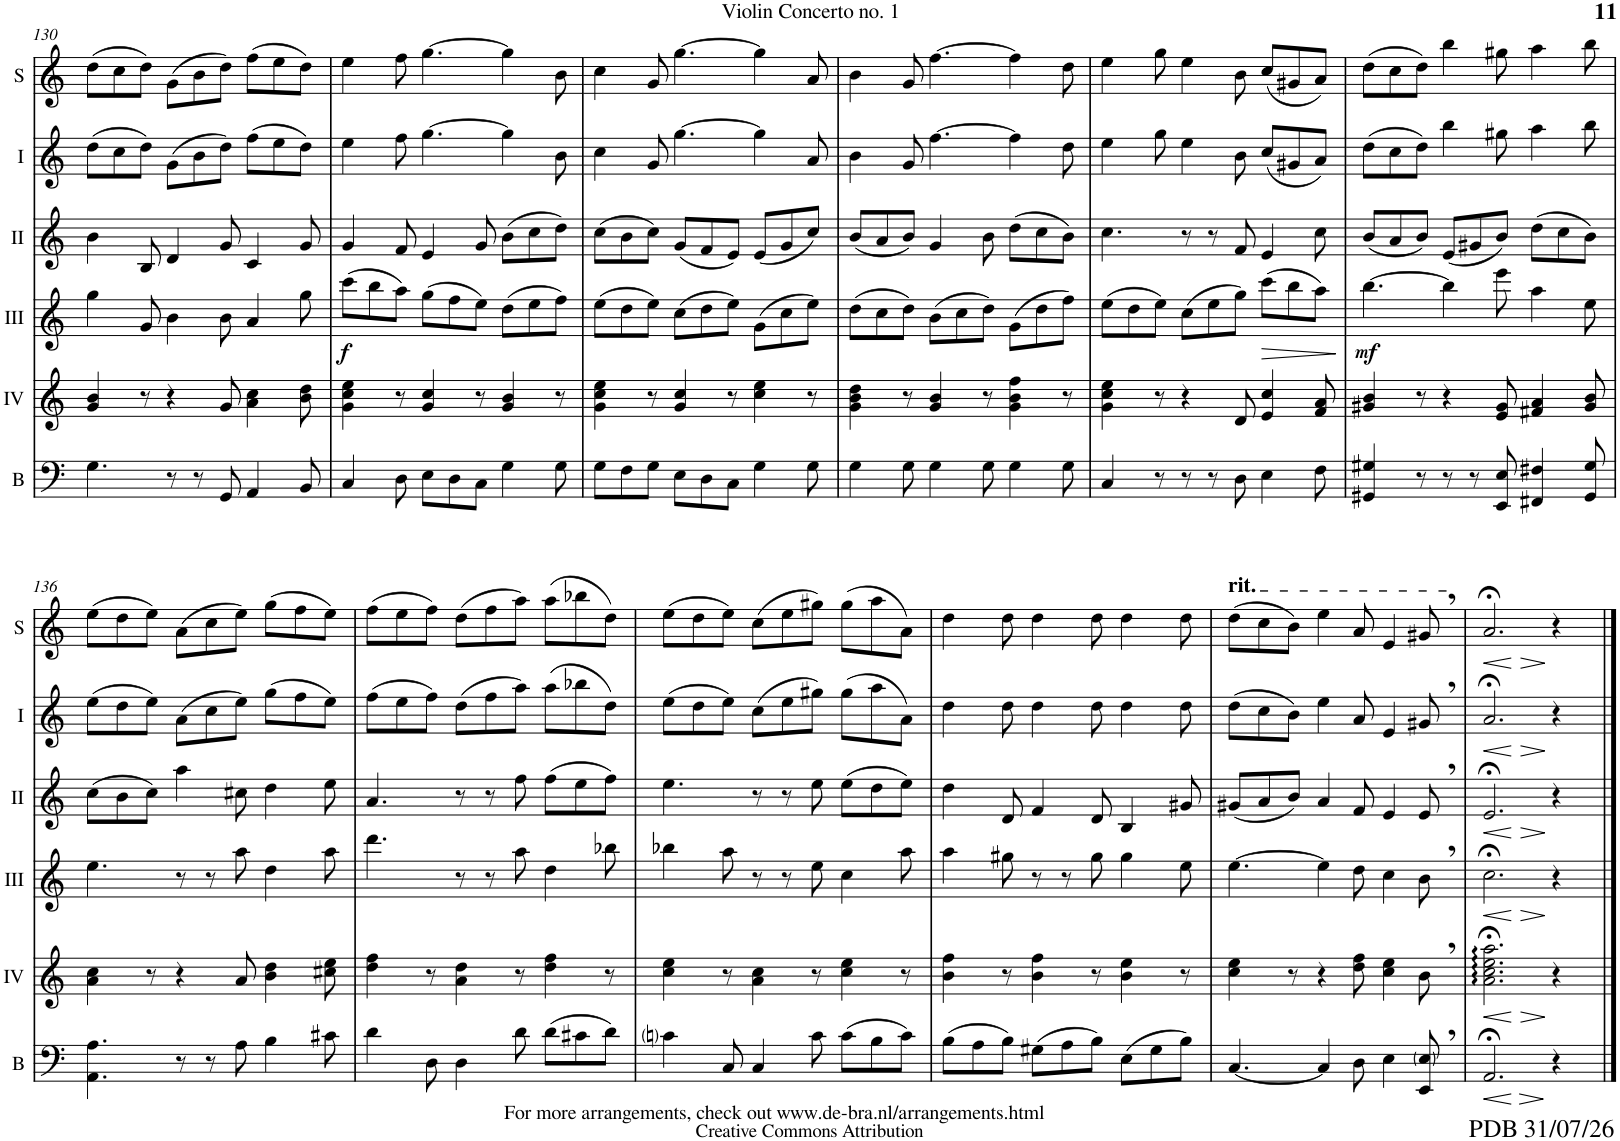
**kern	**dynam	**kern	**dynam	**kern	**dynam	**kern	**dynam	**kern	**dynam	**kern	**dynam
*part6	*part6	*part5	*part5	*part4	*part4	*part3	*part3	*part2	*part2	*part1	*part1
*staff6	*staff6	*staff5	*staff5	*staff4	*staff4	*staff3	*staff3	*staff2	*staff2	*staff1	*staff1
*I"Bass	*	*I"Acc. 4	*	*I"Acc. 3	*	*I"Acc. 2	*	*I"Acc. 1	*	*I"Solo	*
*I'B	*	*	*	*	*	*	*	*	*	*I'S	*
!!LO:PB:g=z
*clefF4	*	*clefG2	*	*clefG2	*	*clefG2	*	*clefG2	*	*clefG2	*
*Trd7c12	*	*Trd7c12	*	*Trd7c12	*	*	*	*	*	*	*
*k[]	*	*k[]	*	*k[]	*	*k[]	*	*k[]	*	*k[]	*
*M9/8	*	*M9/8	*	*M9/8	*	*M9/8	*	*M9/8	*	*M9/8	*
=130	=130	=130	=130	=130	=130	=130	=130	=130	=130	=130	=130
4.G\	.	4g/ 4b/	.	4gg\	.	4b\	.	(8dd\L	.	(8dd\L	.
.	.	.	.	.	.	.	.	8cc\	.	8cc\	.
.	.	8r	.	8g/	.	8B/	.	8dd\J)	.	8dd\J)	.
8r	.	4r	.	4b\	.	4d/	.	(8g\L	.	(8g\L	.
8r	.	.	.	.	.	.	.	8b\	.	8b\	.
8GG/	.	8g/	.	8b\	.	8g/	.	8dd\J)	.	8dd\J)	.
4AA/	.	4a\ 4cc\	.	4a/	.	4c/	.	(8ff\L	.	(8ff\L	.
.	.	.	.	.	.	.	.	8ee\	.	8ee\	.
8BB/	.	8b\ 8dd\	.	8gg\	.	8g/	.	8dd\J)	.	8dd\J)	.
=131	=131	=131	=131	=131	=131	=131	=131	=131	=131	=131	=131
!	!	!	!	!	!LO:DY:b	!	!	!	!	!	!
4C/	.	4g\ 4cc\ 4ee\	.	(8ccc\L	f	4g/	.	4ee\	.	4ee\	.
.	.	.	.	8bb\	.	.	.	.	.	.	.
8D\	.	8r	.	8aa\J)	.	8f/	.	8ff\	.	8ff\	.
8E\L	.	4g/ 4cc/	.	(8gg\L	.	4e/	.	[4.gg\	.	[4.gg\	.
8D\	.	.	.	8ff\	.	.	.	.	.	.	.
8C\J	.	8r	.	8ee\J)	.	8g/	.	.	.	.	.
4G\	.	4g/ 4b/	.	(8dd\L	.	(8b\L	.	4gg\]	.	4gg\]	.
.	.	.	.	8ee\	.	8cc\	.	.	.	.	.
8G\	.	8r	.	8ff\J)	.	8dd\J)	.	8b\	.	8b\	.
=132	=132	=132	=132	=132	=132	=132	=132	=132	=132	=132	=132
8G\L	.	4g\ 4cc\ 4ee\	.	(8ee\L	.	(8cc\L	.	4cc\	.	4cc\	.
8F\	.	.	.	8dd\	.	8b\	.	.	.	.	.
8G\J	.	8r	.	8ee\J)	.	8cc\J)	.	8g/	.	8g/	.
8E\L	.	4g/ 4cc/	.	(8cc\L	.	(8g/L	.	[4.gg\	.	[4.gg\	.
8D\	.	.	.	8dd\	.	8f/	.	.	.	.	.
8C\J	.	8r	.	8ee\J)	.	8e/J)	.	.	.	.	.
4G\	.	4cc\ 4ee\	.	(8g\L	.	(8e/L	.	4gg\]	.	4gg\]	.
.	.	.	.	8cc\	.	8g/	.	.	.	.	.
8G\	.	8r	.	8ee\J)	.	8cc/J)	.	8a/	.	8a/	.
=133	=133	=133	=133	=133	=133	=133	=133	=133	=133	=133	=133
4G\	.	4g\ 4b\ 4dd\	.	(8dd\L	.	(8b/L	.	4b\	.	4b\	.
.	.	.	.	8cc\	.	8a/	.	.	.	.	.
8G\	.	8r	.	8dd\J)	.	8b/J)	.	8g/	.	8g/	.
4G\	.	4g/ 4b/	.	(8b\L	.	4g/	.	[4.ff\	.	[4.ff\	.
.	.	.	.	8cc\	.	.	.	.	.	.	.
8G\	.	8r	.	8dd\J)	.	8b\	.	.	.	.	.
4G\	.	4g\ 4b\ 4ff\	.	(8g\L	.	(8dd\L	.	4ff\]	.	4ff\]	.
.	.	.	.	8dd\	.	8cc\	.	.	.	.	.
8G\	.	8r	.	8ff\J)	.	8b\J)	.	8dd\	.	8dd\	.
=134	=134	=134	=134	=134	=134	=134	=134	=134	=134	=134	=134
4C/	.	4g\ 4cc\ 4ee\	.	(8ee\L	.	4.cc\	.	4ee\	.	4ee\	.
.	.	.	.	8dd\	.	.	.	.	.	.	.
8r	.	8r	.	8ee\J)	.	.	.	8gg\	.	8gg\	.
8r	.	4r	.	(8cc\L	.	8r	.	4ee\	.	4ee\	.
8r	.	.	.	8ee\	.	8r	.	.	.	.	.
8D\	.	8d/	.	8gg\J)	.	8f/	.	8b\	.	8b\	.
!	!	!	!	!	!LO:HP:b	!	!	!	!	!	!
4E\	.	4e/ 4cc/	.	(8ccc\L	>	4e/	.	(8cc/L	.	(8cc/L	.
.	.	.	.	8bb\	.	.	.	8g#X/	.	8g#X/	.
8F\	.	8f/ 8a/	.	8aa\J)	.	8cc\	.	8a/J)	.	8a/J)	.
.	.	.	.	.	]	.	.	.	.	.	.
=135	=135	=135	=135	=135	=135	=135	=135	=135	=135	=135	=135
!	!	!	!	!	!LO:DY:b	!	!	!	!	!	!
4GG#X/ 4G#X/	.	4g#X/ 4b/	.	[4.bb\	mf	(8b/L	.	(8dd\L	.	(8dd\L	.
.	.	.	.	.	.	8a/	.	8cc\	.	8cc\	.
8r	.	8r	.	.	.	8b/J)	.	8dd\J)	.	8dd\J)	.
8r	.	4r	.	4bb\]	.	(8e/L	.	4bb\	.	4bb\	.
8r	.	.	.	.	.	8g#X/	.	.	.	.	.
8EE/ 8E/	.	8e/ 8g#/	.	8eee\	.	8b/J)	.	8gg#X\	.	8gg#X\	.
4FF#X/ 4F#X/	.	4f#X/ 4a/	.	4aa\	.	(8dd\L	.	4aa\	.	4aa\	.
.	.	.	.	.	.	8cc\	.	.	.	.	.
8GG#/ 8G#/	.	8g#/ 8b/	.	8ee\	.	8b\J)	.	8bb\	.	8bb\	.
!!LO:LB:g=z
=136	=136	=136	=136	=136	=136	=136	=136	=136	=136	=136	=136
4.AA\ 4.A\	.	4a\ 4cc\	.	4.ee\	.	(8cc\L	.	(8ee\L	.	(8ee\L	.
.	.	.	.	.	.	8b\	.	8dd\	.	8dd\	.
.	.	8r	.	.	.	8cc\J)	.	8ee\J)	.	8ee\J)	.
8r	.	4r	.	8r	.	4aa\	.	(8a\L	.	(8a\L	.
8r	.	.	.	8r	.	.	.	8cc\	.	8cc\	.
8A\	.	8a/	.	8aa\	.	8cc#X\	.	8ee\J)	.	8ee\J)	.
4B\	.	4b\ 4dd\	.	4dd\	.	4dd\	.	(8gg\L	.	(8gg\L	.
.	.	.	.	.	.	.	.	8ff\	.	8ff\	.
8c#X\	.	8cc#X\ 8ee\	.	8aa\	.	8ee\	.	8ee\J)	.	8ee\J)	.
=137	=137	=137	=137	=137	=137	=137	=137	=137	=137	=137	=137
4d\	.	4dd\ 4ff\	.	4.ddd\	.	4.a/	.	(8ff\L	.	(8ff\L	.
.	.	.	.	.	.	.	.	8ee\	.	8ee\	.
8D\	.	8r	.	.	.	.	.	8ff\J)	.	8ff\J)	.
4D\	.	4a\ 4dd\	.	8r	.	8r	.	(8dd\L	.	(8dd\L	.
.	.	.	.	8r	.	8r	.	8ff\	.	8ff\	.
8d\	.	8r	.	8aa\	.	8ff\	.	8aa\J)	.	8aa\J)	.
(8d\L	.	4dd\ 4ff\	.	4dd\	.	(8ff\L	.	(8aa\L	.	(8aa\L	.
8c#X\	.	.	.	.	.	8ee\	.	8bb-X\	.	8bb-X\	.
8d\J)	.	8r	.	8bb-X\	.	8ff\J)	.	8dd\J)	.	8dd\J)	.
=138	=138	=138	=138	=138	=138	=138	=138	=138	=138	=138	=138
4cni\	.	4cc\ 4ee\	.	4bb-X\	.	4.ee\	.	(8ee\L	.	(8ee\L	.
.	.	.	.	.	.	.	.	8dd\	.	8dd\	.
8C/	.	8r	.	8aa\	.	.	.	8ee\J)	.	8ee\J)	.
4C/	.	4a\ 4cc\	.	8r	.	8r	.	(8cc\L	.	(8cc\L	.
.	.	.	.	8r	.	8r	.	8ee\	.	8ee\	.
8c\	.	8r	.	8ee\	.	8ee\	.	8gg#X\J)	.	8gg#X\J)	.
(8c\L	.	4cc\ 4ee\	.	4cc\	.	(8ee\L	.	(8gg#\L	.	(8gg#\L	.
8B\	.	.	.	.	.	8dd\	.	8aa\	.	8aa\	.
8c\J)	.	8r	.	8aa\	.	8ee\J)	.	8a\J)	.	8a\J)	.
=139	=139	=139	=139	=139	=139	=139	=139	=139	=139	=139	=139
(8B\L	.	4b\ 4ff\	.	4aa\	.	4dd\	.	4dd\	.	4dd\	.
8A\	.	.	.	.	.	.	.	.	.	.	.
8B\J)	.	8r	.	8gg#X\	.	8d/	.	8dd\	.	8dd\	.
(8G#X\L	.	4b\ 4ff\	.	8r	.	4f/	.	4dd\	.	4dd\	.
8A\	.	.	.	8r	.	.	.	.	.	.	.
8B\J)	.	8r	.	8gg#\	.	8d/	.	8dd\	.	8dd\	.
(8E\L	.	4b\ 4ee\	.	4gg#\	.	4B/	.	4dd\	.	4dd\	.
8G#\	.	.	.	.	.	.	.	.	.	.	.
8B\J)	.	8r	.	8ee\	.	8g#X/	.	8dd\	.	8dd\	.
=140	=140	=140	=140	=140	=140	=140	=140	=140	=140	=140	=140
!	!	!	!	!	!	!	!	!	!	!LO:TX:a:t=rit.	!
[4.C/	.	4cc\ 4ee\	.	[4.ee\	.	(8g#X/L	.	(8dd\L	.	(8dd\L	.
.	.	.	.	.	.	8a/	.	8cc\	.	8cc\	.
.	.	8r	.	.	.	8b/J)	.	8b\J)	.	8b\J)	.
4C/]	.	4r	.	4ee\]	.	4a/	.	4ee\	.	4ee\	.
8D\	.	8dd\ 8ff\	.	8dd\	.	8f/	.	8a/	.	8a/	.
4E\	.	4cc\ 4ee\	.	4cc\	.	4e/	.	4e/	.	4e/	.
8EE/, 8E/,	.	8b,\	.	8b,\	.	8e,/	.	8g#X,/	.	8g#X,/	.
=141	=141	=141	=141	=141	=141	=141	=141	=141	=141	=141	=141
!	!	!	!	!	!	!	!	!	!	!LO:TX:b:t=PDB 31/07/26	!
!	!	!	!	!	!	!	!	!	!	!LO:TX:b:t=For more arrangements, check out www.de-bra.nl/arrangements.html	!
!	!LO:HP:b	!	!LO:HP:b	!	!	!	!	!	!	!	!
!	!	!	!LO:HP:n=1:b	!	!LO:HP:b	!	!	!	!	!	!
!	!	!	!	!	!LO:HP:n=1:b	!	!LO:HP:b	!	!	!	!
!	!	!	!	!	!	!	!LO:HP:n=1:b	!	!LO:HP:b	!	!
!	!	!	!	!	!	!	!	!	!LO:HP:n=1:b	!	!LO:HP:b
!	!	!	!	!	!	!	!	!	!	!	!LO:HP:n=1:b
2.AA;</	<	2.a\;< 2.cc\;< 2.ee\;< 2.aa\;<	< >	2.cc;<\	< >	2.e;</	< >	2.a;</	< >	2.a;</	< >
4r	[	4r	[	4r	[	4r	[	4r	[	4r	[
.	.	.	]	.	]	.	]	.	]	.	]
==	==	==	==	==	==	==	==	==	==	==	==
*-	*-	*-	*-	*-	*-	*-	*-	*-	*-	*-	*-
